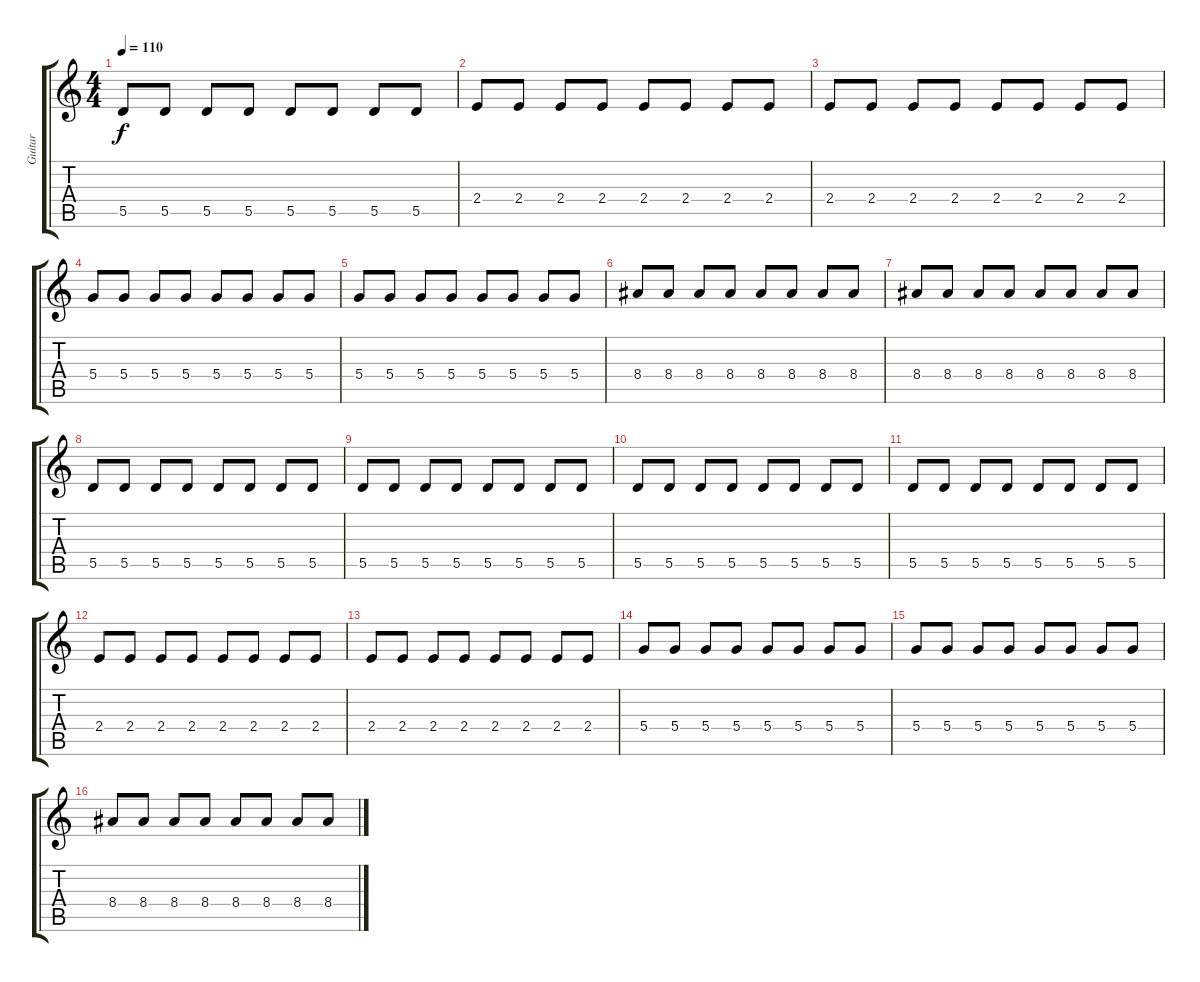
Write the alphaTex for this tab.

\track ("Guitar" "Guitar") {instrument distortionguitar}
\staff {score tabs}
\tuning (E4 B3 G3 D3 A2 E2) {hide}
\ts (4 4)
\tempo 110
\clef g2
\ks c
5.5.8{dy f} 5.5.8 5.5.8 5.5.8 5.5.8 5.5.8 5.5.8 5.5.8 |
2.4.8 2.4.8 2.4.8 2.4.8 2.4.8 2.4.8 2.4.8 2.4.8 |
2.4.8 2.4.8 2.4.8 2.4.8 2.4.8 2.4.8 2.4.8 2.4.8 |
5.4.8 5.4.8 5.4.8 5.4.8 5.4.8 5.4.8 5.4.8 5.4.8 |
5.4.8 5.4.8 5.4.8 5.4.8 5.4.8 5.4.8 5.4.8 5.4.8 |
8.4.8 8.4.8 8.4.8 8.4.8 8.4.8 8.4.8 8.4.8 8.4.8 |
8.4.8 8.4.8 8.4.8 8.4.8 8.4.8 8.4.8 8.4.8 8.4.8 |
5.5.8 5.5.8 5.5.8 5.5.8 5.5.8 5.5.8 5.5.8 5.5.8 |
5.5.8 5.5.8 5.5.8 5.5.8 5.5.8 5.5.8 5.5.8 5.5.8 |
5.5.8 5.5.8 5.5.8 5.5.8 5.5.8 5.5.8 5.5.8 5.5.8 |
5.5.8 5.5.8 5.5.8 5.5.8 5.5.8 5.5.8 5.5.8 5.5.8 |
2.4.8 2.4.8 2.4.8 2.4.8 2.4.8 2.4.8 2.4.8 2.4.8 |
2.4.8 2.4.8 2.4.8 2.4.8 2.4.8 2.4.8 2.4.8 2.4.8 |
5.4.8 5.4.8 5.4.8 5.4.8 5.4.8 5.4.8 5.4.8 5.4.8 |
5.4.8 5.4.8 5.4.8 5.4.8 5.4.8 5.4.8 5.4.8 5.4.8 |
8.4.8 8.4.8 8.4.8 8.4.8 8.4.8 8.4.8 8.4.8 8.4.8
